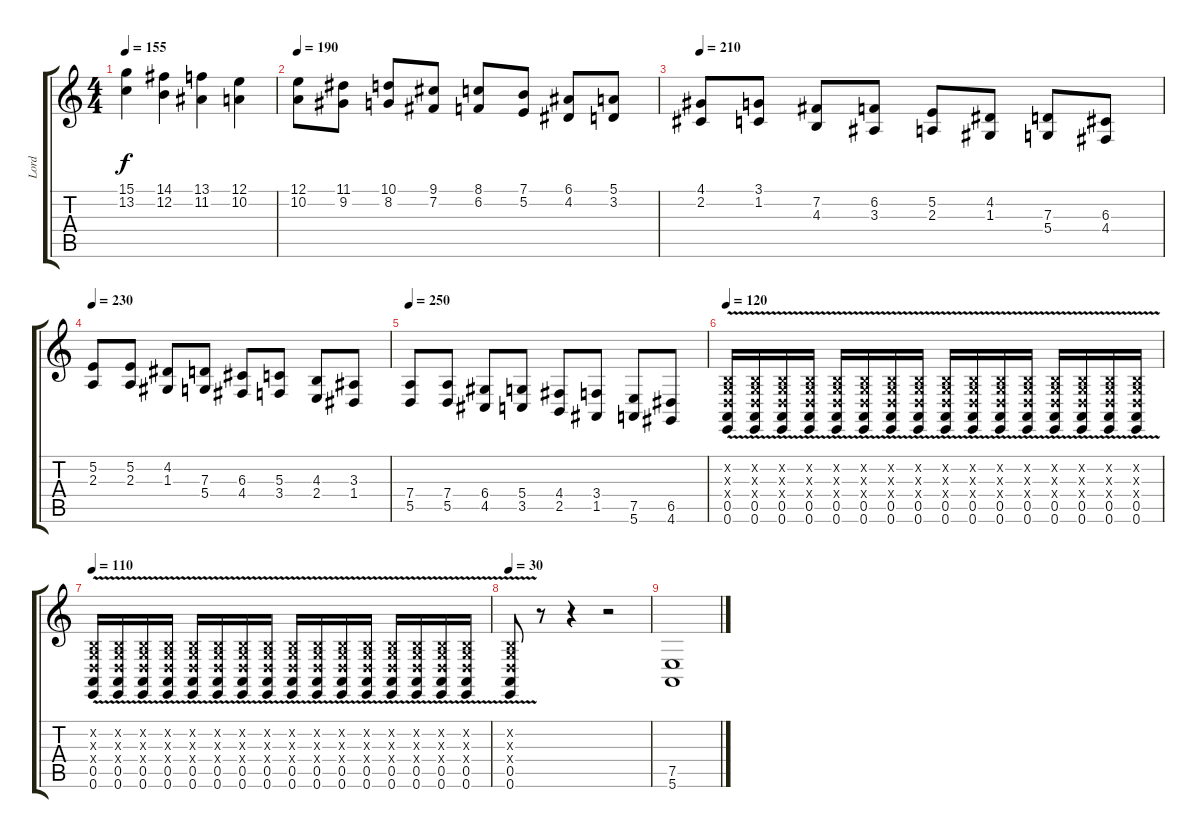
\track ("Lord" "Lord") {instrument marimba}
\staff {score tabs}
\tuning (E4 B3 G3 D3 A2 E2) {hide}
\ts (4 4)
\tempo 155
\clef g2
\ks c
(15.1 13.2).4{dy f} (14.1 12.2).4 (13.1 11.2).4 (12.1 10.2).4 |
\tempo 190
(12.1 10.2).8 (11.1 9.2).8 (10.1 8.2).8 (9.1 7.2).8 (8.1 6.2).8 (7.1 5.2).8 (6.1 4.2).8 (5.1 3.2).8 |
\tempo 210
(4.1 2.2).8 (3.1 1.2).8 (7.2 4.3).8 (6.2 3.3).8 (5.2 2.3).8 (4.2 1.3).8 (7.3 5.4).8 (6.3 4.4).8 |
\tempo 230
(5.2 2.3).8 (5.2 2.3).8 (4.2 1.3).8 (7.3 5.4).8 (6.3 4.4).8 (5.3 3.4).8 (4.3 2.4).8 (3.3 1.4).8 |
\tempo 250
(7.4 5.5).8 (7.4 5.5).8 (6.4 4.5).8 (5.4 3.5).8 (4.4 2.5).8 (3.4 1.5).8 (7.5 5.6).8 (6.5 4.6).8 |
\tempo 120
(0.2{v x} 0.3{v x} 0.4{v x} 0.5{v} 0.6{v}).16{volume 10} (0.2{v x} 0.3{v x} 0.4{v x} 0.5{v} 0.6{v}).16 (0.2{v x} 0.3{v x} 0.4{v x} 0.5{v} 0.6{v}).16 (0.2{v x} 0.3{v x} 0.4{v x} 0.5{v} 0.6{v}).16 (0.2{v x} 0.3{v x} 0.4{v x} 0.5{v} 0.6{v}).16 (0.2{v x} 0.3{v x} 0.4{v x} 0.5{v} 0.6{v}).16 (0.2{v x} 0.3{v x} 0.4{v x} 0.5{v} 0.6{v}).16 (0.2{v x} 0.3{v x} 0.4{v x} 0.5{v} 0.6{v}).16 (0.2{v x} 0.3{v x} 0.4{v x} 0.5{v} 0.6{v}).16 (0.2{v x} 0.3{v x} 0.4{v x} 0.5{v} 0.6{v}).16 (0.2{v x} 0.3{v x} 0.4{v x} 0.5{v} 0.6{v}).16 (0.2{v x} 0.3{v x} 0.4{v x} 0.5{v} 0.6{v}).16 (0.2{v x} 0.3{v x} 0.4{v x} 0.5{v} 0.6{v}).16 (0.2{v x} 0.3{v x} 0.4{v x} 0.5{v} 0.6{v}).16 (0.2{v x} 0.3{v x} 0.4{v x} 0.5{v} 0.6{v}).16 (0.2{v x} 0.3{v x} 0.4{v x} 0.5{v} 0.6{v}).16 |
\tempo 110
(0.2{v x} 0.3{v x} 0.4{v x} 0.5{v} 0.6{v}).16 (0.2{v x} 0.3{v x} 0.4{v x} 0.5{v} 0.6{v}).16 (0.2{v x} 0.3{v x} 0.4{v x} 0.5{v} 0.6{v}).16 (0.2{v x} 0.3{v x} 0.4{v x} 0.5{v} 0.6{v}).16 (0.2{v x} 0.3{v x} 0.4{v x} 0.5{v} 0.6{v}).16 (0.2{v x} 0.3{v x} 0.4{v x} 0.5{v} 0.6{v}).16 (0.2{v x} 0.3{v x} 0.4{v x} 0.5{v} 0.6{v}).16 (0.2{v x} 0.3{v x} 0.4{v x} 0.5{v} 0.6{v}).16 (0.2{v x} 0.3{v x} 0.4{v x} 0.5{v} 0.6{v}).16 (0.2{v x} 0.3{v x} 0.4{v x} 0.5{v} 0.6{v}).16 (0.2{v x} 0.3{v x} 0.4{v x} 0.5{v} 0.6{v}).16 (0.2{v x} 0.3{v x} 0.4{v x} 0.5{v} 0.6{v}).16 (0.2{v x} 0.3{v x} 0.4{v x} 0.5{v} 0.6{v}).16 (0.2{v x} 0.3{v x} 0.4{v x} 0.5{v} 0.6{v}).16 (0.2{v x} 0.3{v x} 0.4{v x} 0.5{v} 0.6{v}).16 (0.2{v x} 0.3{v x} 0.4{v x} 0.5{v} 0.6{v}).16 |
\tempo 30
(0.2{v x} 0.3{v x} 0.4{v x} 0.5{v} 0.6{v}).8 r.8 r.4 r.2 |
(7.5 5.6).1
